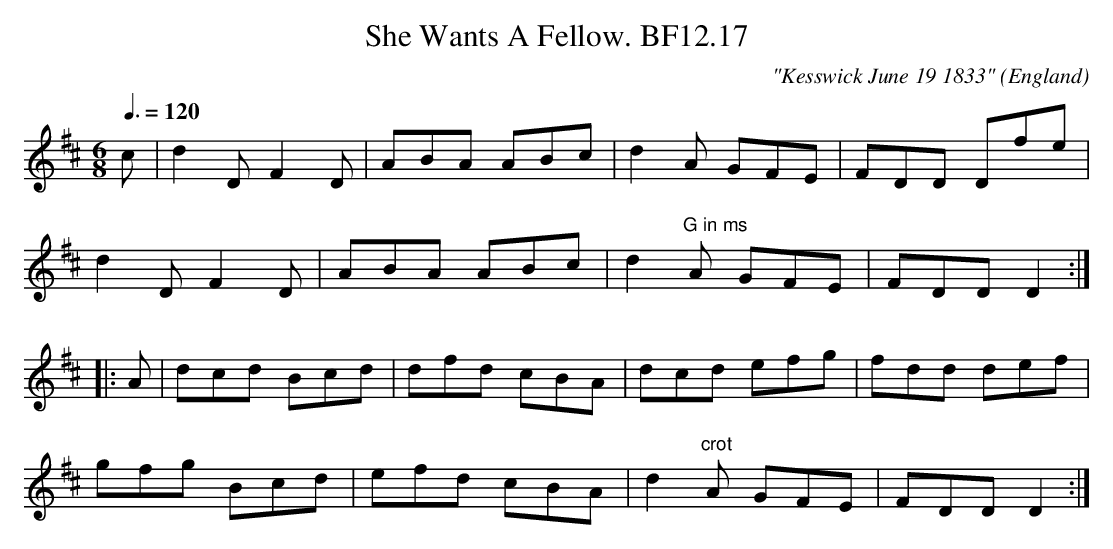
X:1
T:She Wants A Fellow. BF12.17
C:"Kesswick June 19 1833"
L:1/8
M:6/8
O:England
Q:3/8=120
K:D major
c|d2DF2D|ABA ABc|d2A GFE|FDD Dfe|!
d2DF2D|ABA ABc|d2"^G in ms"A GFE|FDDD2:|!
|:A|dcd Bcd|dfd cBA|dcd efg|fdd def|!
gfg Bcd|efd cBA|d2"^crot"A GFE|FDDD2:|
